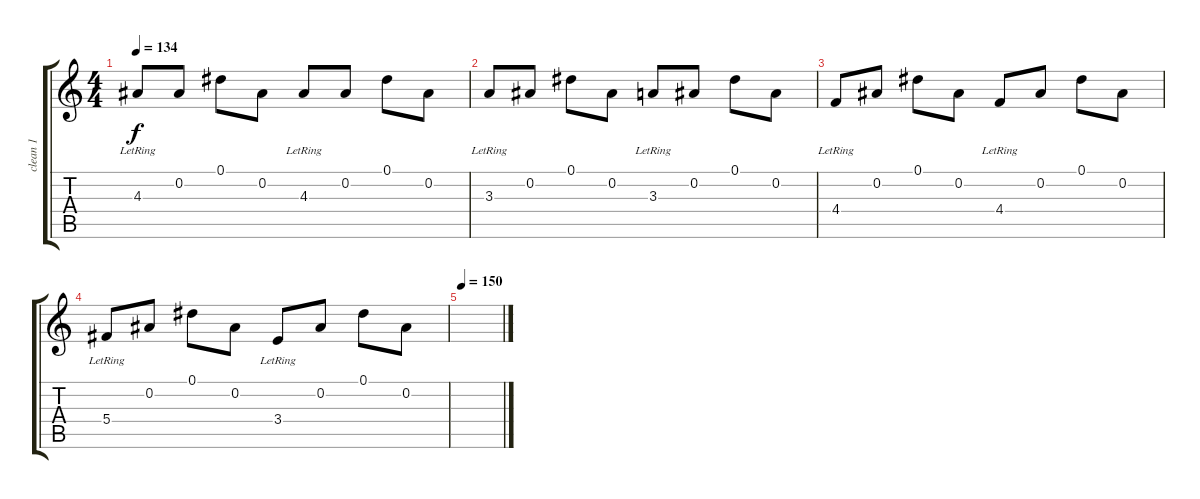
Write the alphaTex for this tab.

\track ("clean 1" "clean 1") {instrument acousticguitarsteel}
\staff {score tabs}
\tuning (Eb4 Bb3 Gb3 Db3 Ab2 Eb2) {hide}
\ts (4 4)
\tempo 134
\clef g2
\ks c
4.3{lr}.8{dy f} 0.2.8 0.1.8 0.2.8 4.3{lr}.8 0.2.8 0.1.8 0.2.8 |
3.3{lr}.8 0.2.8 0.1.8 0.2.8 3.3{lr}.8 0.2.8 0.1.8 0.2.8 |
4.4{lr}.8 0.2.8 0.1.8 0.2.8 4.4{lr}.8 0.2.8 0.1.8 0.2.8 |
5.4{lr}.8 0.2.8 0.1.8 0.2.8 3.4{lr}.8 0.2.8 0.1.8 0.2.8 |
\tempo 150
